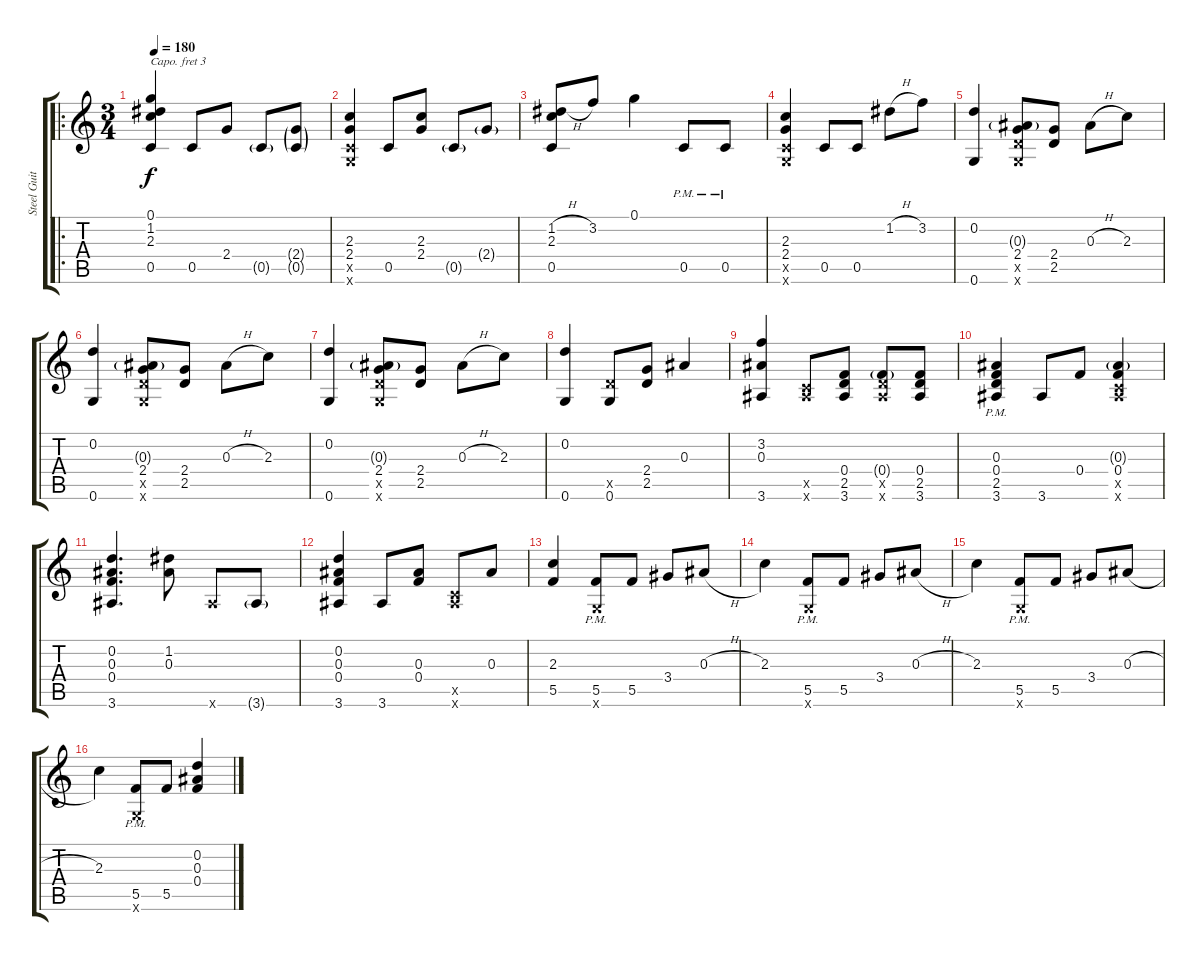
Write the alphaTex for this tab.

\track ("Steel Guitar" "Steel Guit") {instrument acousticguitarsteel}
\staff {score tabs}
\capo 3
\tuning (E4 B3 G3 D3 A2 E2) {hide}
\ro
\ts (3 4)
\tempo 180
\clef g2
\ks c
(0.1 1.2 2.3 0.5).4{dy f} 0.5.8 2.4.8 0.5{g}.8 (2.4{g} 0.5{g}).8 |
(2.3 2.4 0.5{x} 0.6{x}).4 0.5.8 (2.3 2.4).8 0.5{g}.8 2.4{g}.8 |
(1.2{h} 2.3 0.5).8 3.2.8 0.1.4 0.5{pm}.8 0.5{pm}.8 |
(2.3 2.4 0.5{x} 0.6{x}).4 0.5.8 0.5.8 1.2{h}.8 3.2.8 |
(0.2 0.6).4 (0.3{g} 2.4 2.5{x} 0.6{x}).8 (2.4 2.5).8 0.3{h}.8 2.3.8 |
(0.2 0.6).4 (0.3{g} 2.4 2.5{x} 0.6{x}).8 (2.4 2.5).8 0.3{h}.8 2.3.8 |
(0.2 0.6).4 (0.3{g} 2.4 2.5{x} 0.6{x}).8 (2.4 2.5).8 0.3{h}.8 2.3.8 |
(0.2 0.6).4 (2.5{x} 0.6).8 (2.4 2.5).8 0.3.4 |
(3.2 0.3 3.6).4 (0.5{x} 3.6{x}).8 (0.4 2.5 3.6).8 (0.4{g} 2.5{x} 3.6{x}).8 (0.4 2.5 3.6).8 |
(0.3 0.4 2.5{pm} 3.6{pm}).4 3.6.8 0.4.8 (0.3{g} 0.4 0.5{x} 3.6{x}).4 |
(0.2 0.3 0.4 3.6).4{d} (1.2 0.3).8 3.6{x}.8 3.6{g}.8 |
(0.2 0.3 0.4 3.6).4 3.6.8 (0.3 0.4).8 (0.5{x} 3.6{x}).8 0.3.8 |
(2.3 5.5).4 (5.5{pm} 0.6{x}).8 5.5.8 3.4.8 0.3{h}.8 |
2.3.4 (5.5{pm} 0.6{x}).8 5.5.8 3.4.8 0.3{h}.8 |
2.3.4 (5.5{pm} 0.6{x}).8 5.5.8 3.4.8 0.3{h}.8 |
2.3.4 (5.5{pm} 0.6{x}).8 5.5.8 (0.2 0.3 0.4).4
